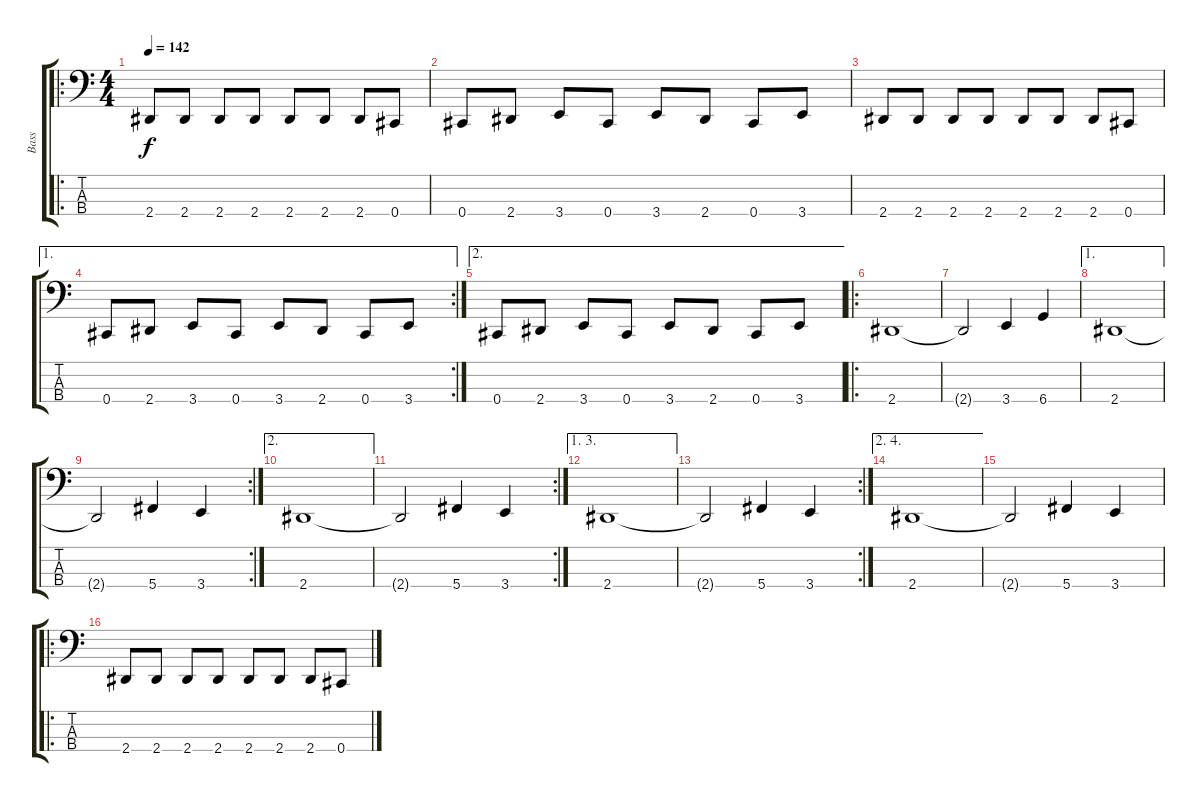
\track ("Bass" "Bass") {instrument electricbassfinger}
\staff {score tabs}
\tuning (E2 B1 Gb1 Db1) {hide}
\ro
\ts (4 4)
\tempo 142
\clef f4
\ks c
2.4.8{dy f} 2.4.8 2.4.8 2.4.8 2.4.8 2.4.8 2.4.8 0.4.8 |
0.4.8 2.4.8 3.4.8 0.4.8 3.4.8 2.4.8 0.4.8 3.4.8 |
2.4.8 2.4.8 2.4.8 2.4.8 2.4.8 2.4.8 2.4.8 0.4.8 |
\ae 1
\rc 2
0.4.8 2.4.8 3.4.8 0.4.8 3.4.8 2.4.8 0.4.8 3.4.8 |
\ae 2
0.4.8 2.4.8 3.4.8 0.4.8 3.4.8 2.4.8 0.4.8 3.4.8 |
\ro
2.4.1 |
2.4{t}.2 3.4.4 6.4.4 |
\ae 1
2.4.1 |
\rc 2
2.4{t}.2 5.4.4 3.4.4 |
\ae 2
2.4.1 |
\rc 2
2.4{t}.2 5.4.4 3.4.4 |
\ae (1 3)
2.4.1 |
\rc 2
2.4{t}.2 5.4.4 3.4.4 |
\ae (2 4)
2.4.1 |
2.4{t}.2 5.4.4 3.4.4 |
\ro
2.4.8 2.4.8 2.4.8 2.4.8 2.4.8 2.4.8 2.4.8 0.4.8
